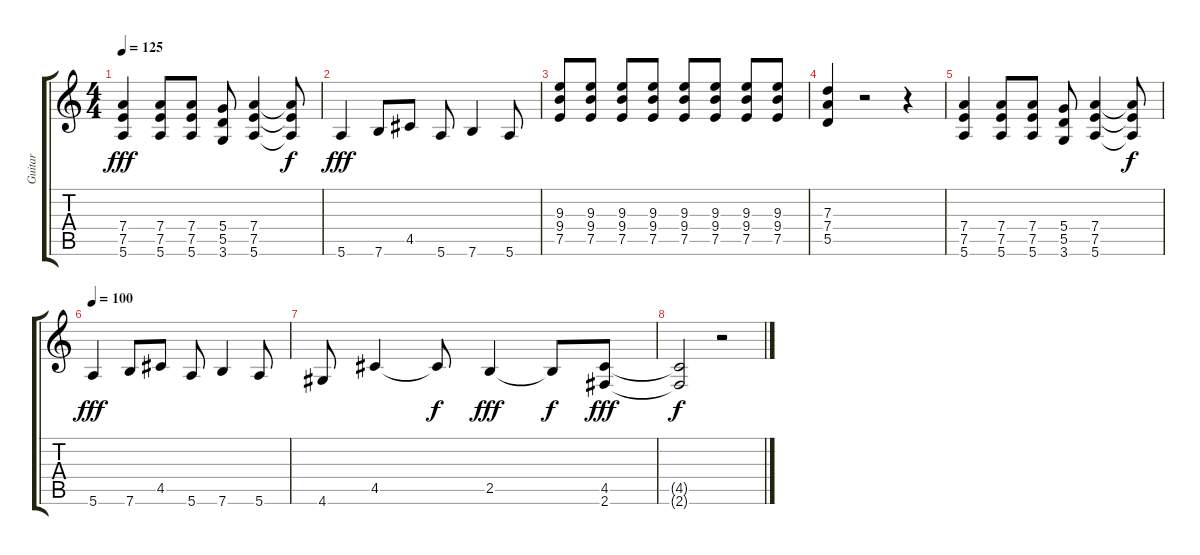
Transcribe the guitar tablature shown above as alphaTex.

\track ("Guitar" "Guitar") {instrument overdrivenguitar}
\staff {score tabs}
\tuning (E4 B3 G3 D3 A2 E2) {hide}
\ts (4 4)
\tempo 125
\clef g2
\ks c
(7.4 7.5 5.6).4{dy fff} (7.4 7.5 5.6).8 (7.4 7.5 5.6).8 (5.4 5.5 3.6).8 (7.4 7.5 5.6).4 (7.4{t} 7.5{t} 5.6{t}).8{dy f} |
5.6.4{dy fff} 7.6.8 4.5.8 5.6.8 7.6.4 5.6.8 |
(9.3 9.4 7.5).8 (9.3 9.4 7.5).8 (9.3 9.4 7.5).8 (9.3 9.4 7.5).8 (9.3 9.4 7.5).8 (9.3 9.4 7.5).8 (9.3 9.4 7.5).8 (9.3 9.4 7.5).8 |
(7.3 7.4 5.5).4 r.2 r.4 |
(7.4 7.5 5.6).4 (7.4 7.5 5.6).8 (7.4 7.5 5.6).8 (5.4 5.5 3.6).8 (7.4 7.5 5.6).4 (7.4{t} 7.5{t} 5.6{t}).8{dy f} |
\tempo 100
5.6.4{dy fff} 7.6.8 4.5.8 5.6.8 7.6.4 5.6.8 |
4.6.8 4.5.4 4.5{t}.8{dy f} 2.5.4{dy fff} 2.5{t}.8{dy f} (4.5 2.6).8{dy fff} |
(4.5{t} 2.6{t}).2{dy f} r.2
